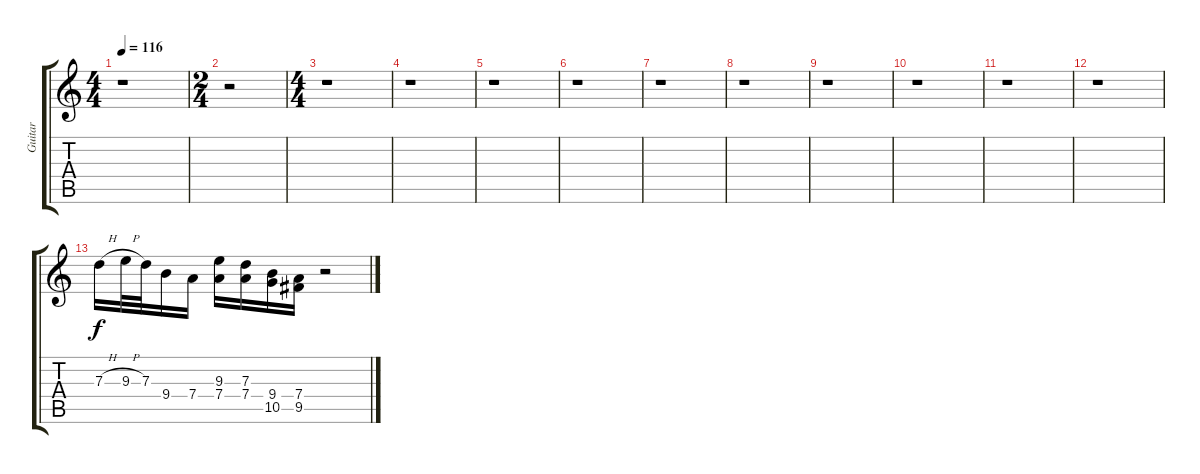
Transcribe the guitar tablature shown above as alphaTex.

\track ("Guitar " "Guitar ") {instrument distortionguitar}
\staff {score tabs}
\tuning (E4 B3 G3 D3 A2 E2) {hide}
\ts (4 4)
\tempo 116
\clef g2
\ks c
r.1{dy f} |
\ts (2 4)
r.2 |
\ts (4 4)
r.1 |
r.1 |
r.1 |
r.1 |
r.1 |
r.1 |
r.1 |
r.1 |
r.1 |
r.1 |
7.3{h}.16 9.3{h}.32 7.3.32 9.4.16 7.4.16 (9.3 7.4).16 (7.3 7.4).16 (9.4 10.5).16 (7.4 9.5).16 r.2
